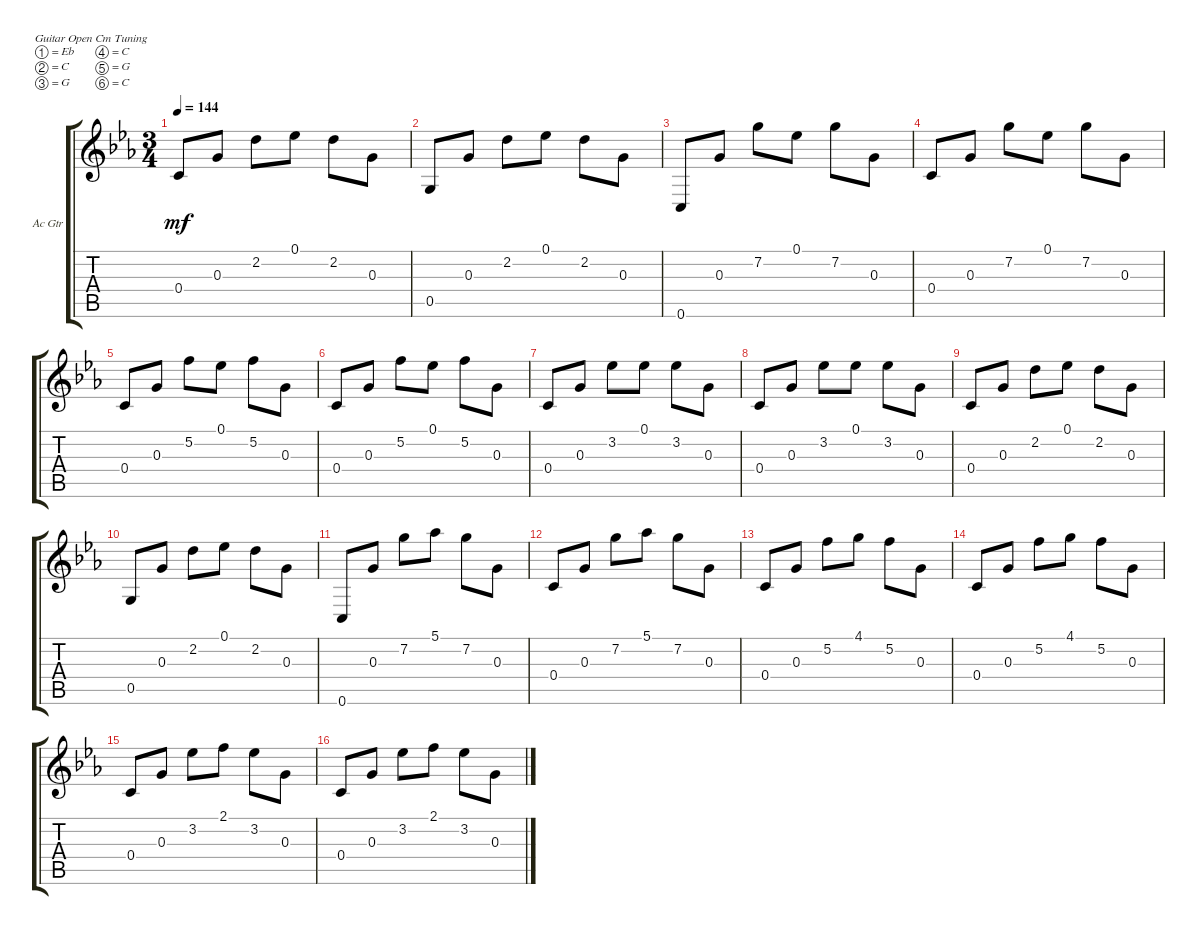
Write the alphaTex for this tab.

\bracketExtendMode groupsimilarinstruments
\firstSystemTrackNameOrientation horizontal
\otherSystemsTrackNameOrientation horizontal
\track ("Acoustic Guitar" "Ac Gtr") {instrument acousticguitarsteel}
\staff {score tabs}
\tuning (Eb4 C4 G3 C3 G2 C2)
\ts (3 4)
\tempo 144
\clef g2
\ks cminor
0.4.8{dy mf} 0.3.8 2.2.8 0.1.8 2.2.8 0.3.8 |
0.5.8 0.3.8 2.2.8 0.1.8 2.2.8 0.3.8 |
0.6.8 0.3.8 7.2.8 0.1.8 7.2.8 0.3.8 |
0.4.8 0.3.8 7.2.8 0.1.8 7.2.8 0.3.8 |
0.4.8 0.3.8 5.2.8 0.1.8 5.2.8 0.3.8 |
0.4.8 0.3.8 5.2.8 0.1.8 5.2.8 0.3.8 |
0.4.8 0.3.8 3.2.8 0.1.8 3.2.8 0.3.8 |
0.4.8 0.3.8 3.2.8 0.1.8 3.2.8 0.3.8 |
0.4.8 0.3.8 2.2.8 0.1.8 2.2.8 0.3.8 |
0.5.8 0.3.8 2.2.8 0.1.8 2.2.8 0.3.8 |
0.6.8 0.3.8 7.2.8 5.1.8 7.2.8 0.3.8 |
0.4.8 0.3.8 7.2.8 5.1.8 7.2.8 0.3.8 |
0.4.8 0.3.8 5.2.8 4.1.8 5.2.8 0.3.8 |
0.4.8 0.3.8 5.2.8 4.1.8 5.2.8 0.3.8 |
0.4.8 0.3.8 3.2.8 2.1.8 3.2.8 0.3.8 |
0.4.8 0.3.8 3.2.8 2.1.8 3.2.8 0.3.8
